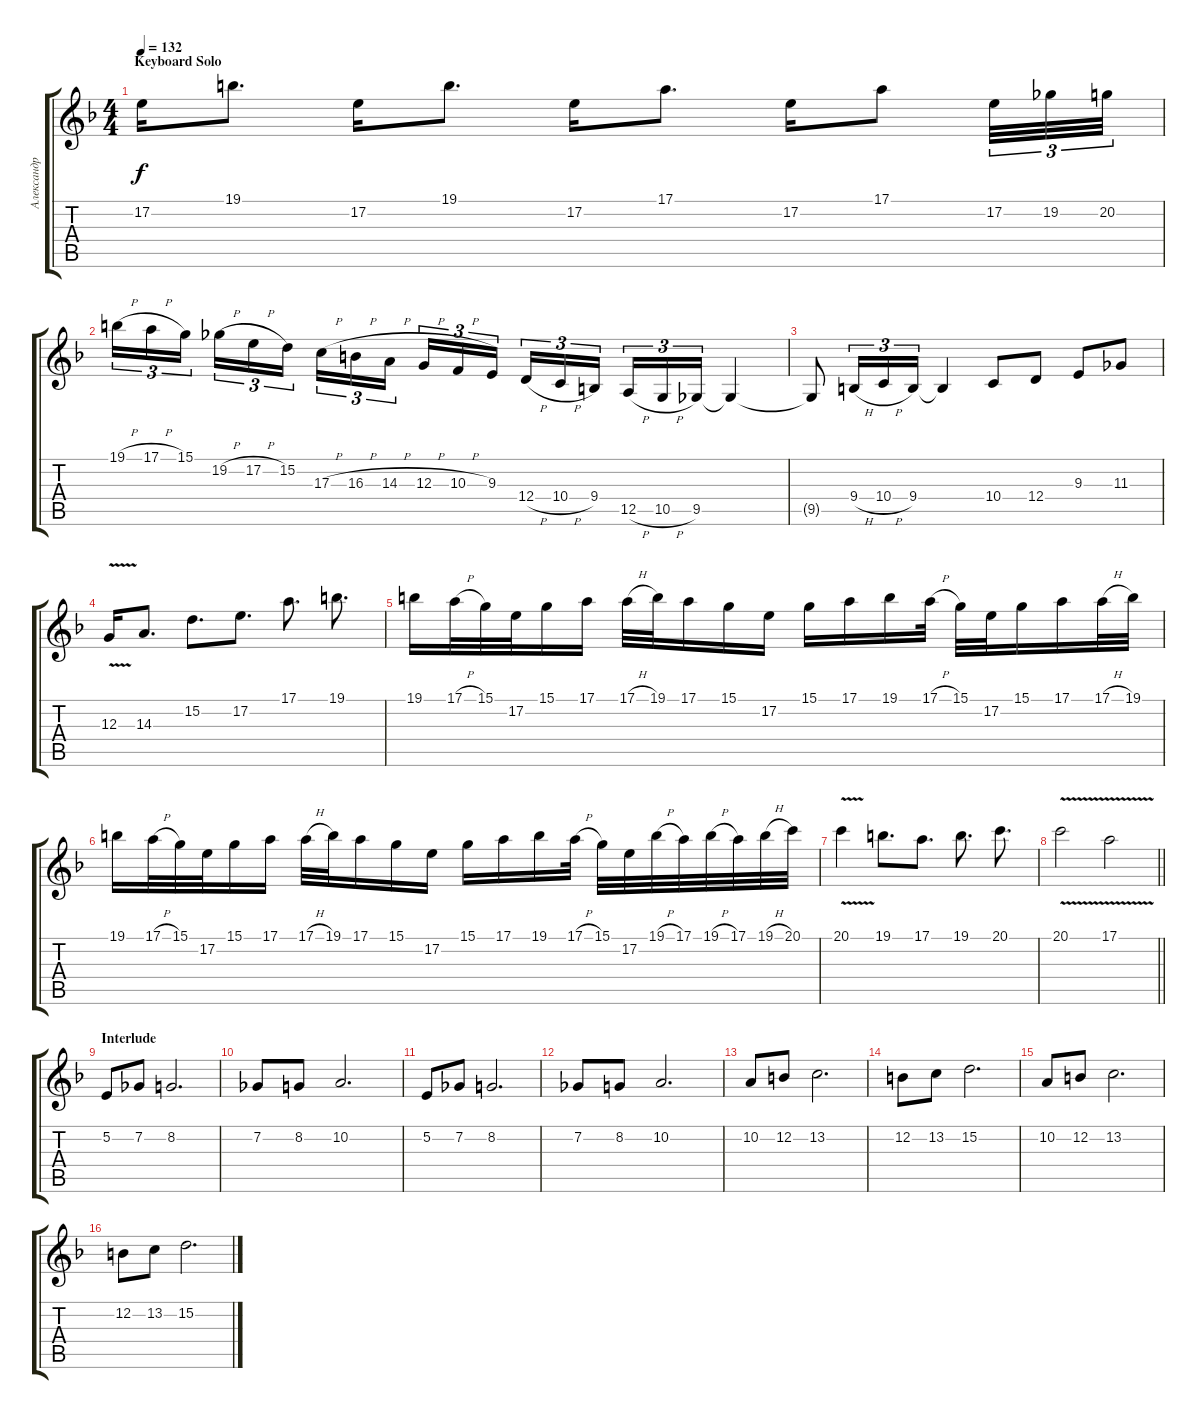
\track ("Александр Андрюхин" "Александр ") {instrument pad3polysynth}
\staff {score tabs}
\tuning (E4 B3 G3 D3 A2 E2) {hide}
\ts (4 4)
\section ("" "Keyboard Solo")
\tempo 132
\clef g2
\ks f
17.2.16{dy f} 19.1.8{d} 17.2.16 19.1.8{d} 17.2.16 17.1.8{d} 17.2.16 17.1.8 17.2.32{tu (3 2)} 19.2.32{tu (3 2)} 20.2.32{tu (3 2)} |
19.1{h}.16{tu (3 2)} 17.1{h}.16{tu (3 2)} 15.1.16{tu (3 2) beam splitsecondary} 19.2{h}.16{tu (3 2)} 17.2{h}.16{tu (3 2)} 15.2.16{tu (3 2)} 17.3{h}.16{tu (3 2)} 16.3{h}.16{tu (3 2)} 14.3{h}.16{tu (3 2) beam splitsecondary} 12.3{h}.16{tu (3 2)} 10.3{h}.16{tu (3 2)} 9.3.16{tu (3 2)} 12.4{h}.16{tu (3 2)} 10.4{h}.16{tu (3 2)} 9.4.16{tu (3 2) beam splitsecondary} 12.5{h}.16{tu (3 2)} 10.5{h}.16{tu (3 2)} 9.5.16{tu (3 2)} 9.5{t}.4 |
9.5{t}.8 9.4{h}.16{tu (3 2)} 10.4{h}.16{tu (3 2)} 9.4.16{tu (3 2)} 9.4{t}.4 10.4.8 12.4.8 9.3.8 11.3.8 |
12.3{v}.16 14.3.8{d} 15.2.8{d} 17.2.8{d} 17.1.8{d} 19.1.8{d} |
19.1.16 17.1{h}.32 15.1.32 17.2.32 15.1.16 17.1.16 17.1{h}.32 19.1.32 17.1.16 15.1.16 17.2.16 15.1.16 17.1.16 19.1.16 17.1{h}.32 15.1.32 17.2.32 15.1.16 17.1.16 17.1{h}.32 19.1.32 |
19.1.16 17.1{h}.32 15.1.32 17.2.32 15.1.16 17.1.16 17.1{h}.32 19.1.32 17.1.16 15.1.16 17.2.16 15.1.16 17.1.16 19.1.16 17.1{h}.32 15.1.32 17.2.32 19.1{h}.32 17.1.32 19.1{h}.32 17.1.32 19.1{h}.32 20.1.32 |
20.1{v}.4 19.1.8{d} 17.1.8{d} 19.1.8{d} 20.1.8{d} |
\barLineRight lightlight
20.1{v}.2 17.1{v}.2 |
\section ("" "Interlude")
5.2.8 7.2.8 8.2.2{d} |
7.2.8 8.2.8 10.2.2{d} |
5.2.8 7.2.8 8.2.2{d} |
7.2.8 8.2.8 10.2.2{d} |
10.2.8 12.2.8 13.2.2{d} |
12.2.8 13.2.8 15.2.2{d} |
10.2.8 12.2.8 13.2.2{d} |
12.2.8 13.2.8 15.2.2{d}
